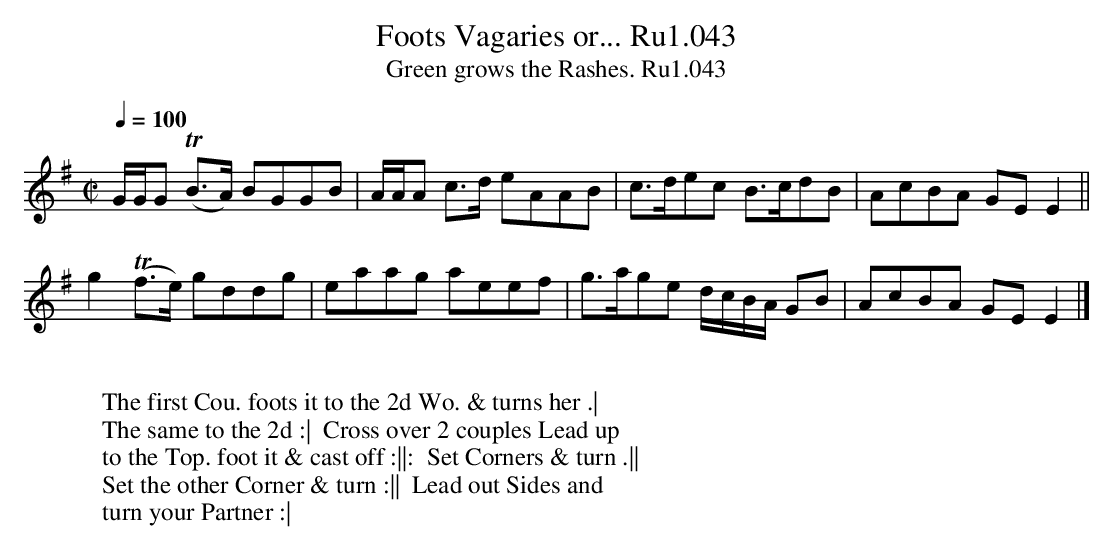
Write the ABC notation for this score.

X:1
T:Foots Vagaries or... Ru1.043
T:Green grows the Rashes. Ru1.043
L:1/8
M:C|
Q:1/4=100
K:Em
G/G/G (TB>A) BGGB|A/A/A c>d eAAB|c>dec B>cdB| AcBA GE E2||
g2 (Tf>e) gddg|eaag aeef|g>age d/c/B/A/ GB|AcBA GE E2 |]
W:
W: The first Cou. foots it to the 2d Wo. & turns her .|
W: The same to the 2d :|  Cross over 2 couples Lead up
W: to the Top. foot it & cast off :||:  Set Corners & turn .||
W: Set the other Corner & turn :||  Lead out Sides and
W: turn your Partner :|
